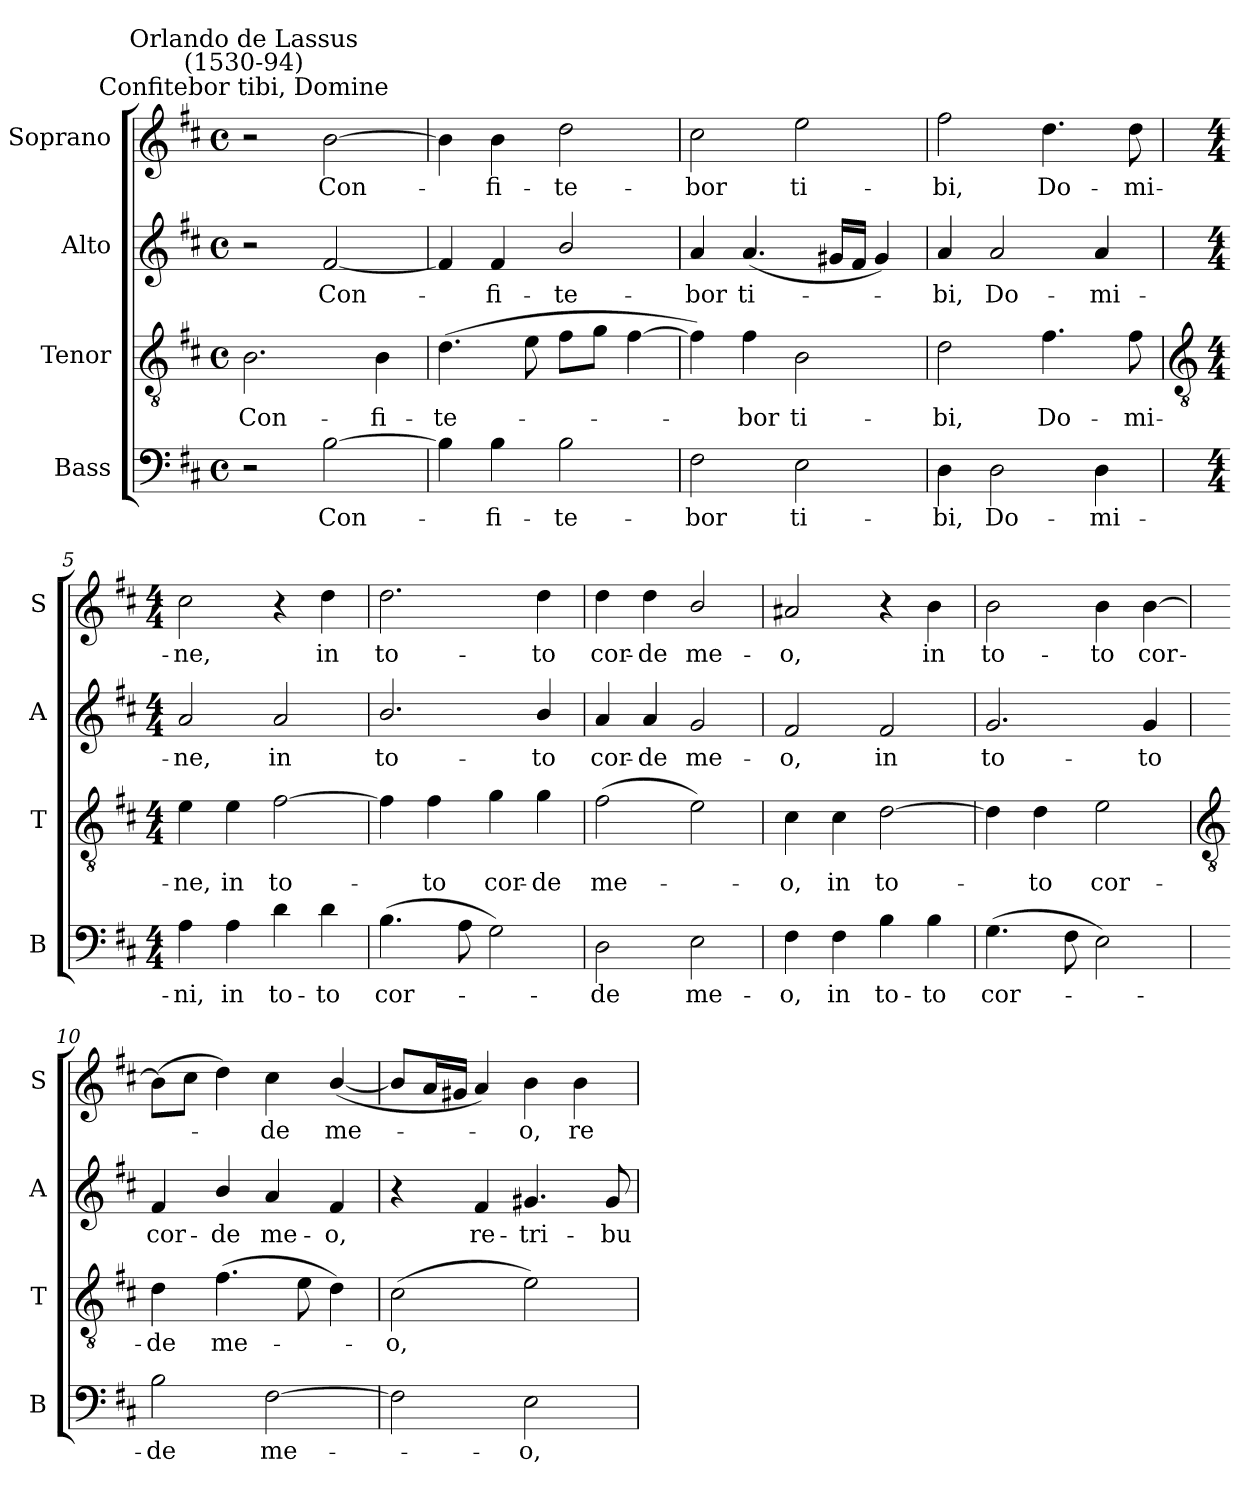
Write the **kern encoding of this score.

**kern	**text	**kern	**text	**kern	**text	**kern	**text
*part4	*part4	*part3	*part3	*part2	*part2	*part1	*part1
*staff4	*staff4	*staff3	*staff3	*staff2	*staff2	*staff1	*staff1
*I"Bass	*	*I"Tenor	*	*I"Alto	*	*I"Soprano	*
*I'B	*	*I'T	*	*I'A	*	*I'S	*
*clefF4	*	*clefGv2	*	*clefG2	*	*clefG2	*
*k[f#c#]	*	*k[f#c#]	*	*k[f#c#]	*	*k[f#c#]	*
*D:	*	*D:	*	*D:	*	*D:	*
*M4/4	*	*M4/4	*	*M4/4	*	*M4/4	*
*met(c)	*	*met(c)	*	*met(c)	*	*met(c)	*
=1	=1	=1	=1	=1	=1	=1	=1
!	!	!	!	!	!	!LO:TX:a:cj:t=Confitebor tibi, Domine	!
!	!	!	!	!	!	!LO:TX:a:cj:t=Orlando de Lassus\n(1530-94)	!
!	!	!	!LO:LY:b	!	!	!	!
2r	.	2.B	Con-	2r	.	2r	.
!	!LO:LY:b	!	!	!	!LO:LY:b	!	!LO:LY:b
[2B	Con-	.	.	[2f#	Con-	[2b	Con-
!	!	!	!LO:LY:b	!	!	!	!
.	.	4B	-fi-	.	.	.	.
=2	=2	=2	=2	=2	=2	=2	=2
!	!	!	!LO:LY:b	!	!	!	!
4B]	.	(>4.d	-te-	4f#]	.	4b]	.
!	!LO:LY:b	!	!	!	!LO:LY:b	!	!LO:LY:b
4B	fi-	.	.	4f#	fi-	4b	fi-
.	.	8e	.	.	.	.	.
!	!LO:LY:b	!	!	!	!LO:LY:b	!	!LO:LY:b
2B	-te-	8f#L	.	2b/	-te-	2dd	-te-
.	.	8gJ	.	.	.	.	.
.	.	[4f#	.	.	.	.	.
=3	=3	=3	=3	=3	=3	=3	=3
!	!LO:LY:b	!	!	!	!LO:LY:b	!	!LO:LY:b
2F#	-bor	4f#])	.	4a	-bor	2cc#	-bor
!	!	!	!LO:LY:b	!	!LO:LY:b	!	!
.	.	4f#	bor	(<4.a	ti-	.	.
!	!LO:LY:b	!	!LO:LY:b	!	!	!	!LO:LY:b
2E	ti-	2B	ti-	.	.	2ee	ti-
.	.	.	.	16g#XLL	.	.	.
.	.	.	.	16f#JJ	.	.	.
.	.	.	.	4g#)	.	.	.
=4	=4	=4	=4	=4	=4	=4	=4
!	!LO:LY:b	!	!LO:LY:b	!	!LO:LY:b	!	!LO:LY:b
4D	-bi,	2d	-bi,	4a	bi,	2ff#	-bi,
!	!LO:LY:b	!	!	!	!LO:LY:b	!	!
2D	Do-	.	.	2a	Do-	.	.
!	!	!	!LO:LY:b	!	!	!	!LO:LY:b
.	.	4.f#	Do-	.	.	4.dd	Do-
!	!LO:LY:b	!	!	!	!LO:LY:b	!	!
4D	-mi-	.	.	4a	-mi-	.	.
!	!	!	!LO:LY:b	!	!	!	!LO:LY:b
.	.	8f#	-mi-	.	.	8dd	-mi-
!!LO:LB:g=z
=5	=5	=5	=5	=5	=5	=5	=5
*	*	*clefGv2	*	*	*	*	*
*M4/4	*	*M4/4	*	*M4/4	*	*M4/4	*
!	!LO:LY:b	!	!LO:LY:b	!	!LO:LY:b	!	!LO:LY:b
4A	-ni,	4e	-ne,	2a	-ne,	2cc#	-ne,
!	!LO:LY:b	!	!LO:LY:b	!	!	!	!
4A	in	4e	in	.	.	.	.
!	!LO:LY:b	!	!LO:LY:b	!	!LO:LY:b	!	!
4d	to-	[2f#	to-	2a	in	4r	.
!	!LO:LY:b	!	!	!	!	!	!LO:LY:b
4d	-to	.	.	.	.	4dd	in
=6	=6	=6	=6	=6	=6	=6	=6
!	!LO:LY:b	!	!	!	!LO:LY:b	!	!LO:LY:b
(>4.B	cor-	4f#]	.	2.b/	to-	2.dd	to-
!	!	!	!LO:LY:b	!	!	!	!
.	.	4f#	to	.	.	.	.
8A	.	.	.	.	.	.	.
!	!	!	!LO:LY:b	!	!	!	!
2G)	.	4g	cor-	.	.	.	.
!	!	!	!LO:LY:b	!	!LO:LY:b	!	!LO:LY:b
.	.	4g	-de	4b/	-to	4dd	-to
=7	=7	=7	=7	=7	=7	=7	=7
!	!LO:LY:b	!	!LO:LY:b	!	!LO:LY:b	!	!LO:LY:b
2D	de	(>2f#	me-	4a	cor-	4dd	cor-
!	!	!	!	!	!LO:LY:b	!	!LO:LY:b
.	.	.	.	4a	-de	4dd	-de
!	!LO:LY:b	!	!	!	!LO:LY:b	!	!LO:LY:b
2E	me-	2e)	.	2g	me-	2b/	me-
=8	=8	=8	=8	=8	=8	=8	=8
!	!LO:LY:b	!	!LO:LY:b	!	!LO:LY:b	!	!LO:LY:b
4F#	-o,	4c#	o,	2f#	-o,	2a#X	-o,
!	!LO:LY:b	!	!LO:LY:b	!	!	!	!
4F#	in	4c#	in	.	.	.	.
!	!LO:LY:b	!	!LO:LY:b	!	!LO:LY:b	!	!
4B	to-	[2d	to-	2f#	in	4r	.
!	!LO:LY:b	!	!	!	!	!	!LO:LY:b
4B	-to	.	.	.	.	4b	in
=9	=9	=9	=9	=9	=9	=9	=9
!	!LO:LY:b	!	!	!	!LO:LY:b	!	!LO:LY:b
(>4.G	cor-	4d]	.	2.g	to-	2b	to-
!	!	!	!LO:LY:b	!	!	!	!
.	.	4d	to	.	.	.	.
8F#	.	.	.	.	.	.	.
!	!	!	!LO:LY:b	!	!	!	!LO:LY:b
2E)	.	2e	cor-	.	.	4b	-to
!	!	!	!	!	!LO:LY:b	!	!LO:LY:b
.	.	.	.	4g	-to	[4b	cor-
!!LO:LB:g=z
=10	=10	=10	=10	=10	=10	=10	=10
*	*	*clefGv2	*	*	*	*	*
!	!LO:LY:b	!	!LO:LY:b	!	!LO:LY:b	!	!
2B	de	4d	-de	4f#	cor-	(>8bL]	.
.	.	.	.	.	.	8cc#J	.
!	!	!	!LO:LY:b	!	!LO:LY:b	!	!
.	.	(>4.f#	me-	4b/	-de	4dd)	.
!	!LO:LY:b	!	!	!	!LO:LY:b	!	!LO:LY:b
[2F#	me-	.	.	4a	me-	4cc#	de
.	.	8e	.	.	.	.	.
!	!	!	!	!	!LO:LY:b	!	!LO:LY:b
.	.	4d)	.	4f#	-o,	(<[4b/	me-
=11	=11	=11	=11	=11	=11	=11	=11
!	!	!	!LO:LY:b	!	!	!	!
2F#]	.	(>2c#	o,	4r	.	8bL]	.
.	.	.	.	.	.	16aL	.
.	.	.	.	.	.	16g#XJJ	.
!	!	!	!	!	!LO:LY:b	!	!
.	.	.	.	4f#	re-	4a)	.
!	!LO:LY:b	!	!	!	!LO:LY:b	!	!LO:LY:b
2E	o,	2e)	.	4.g#X	-tri-	4b	o,
!	!	!	!	!	!	!	!LO:LY:b
.	.	.	.	.	.	4b	re-
!	!	!	!	!	!LO:LY:b	!	!
.	.	.	.	8g#	-bu-	.	.
=	=	=	=	=	=	=	=
*-	*-	*-	*-	*-	*-	*-	*-
